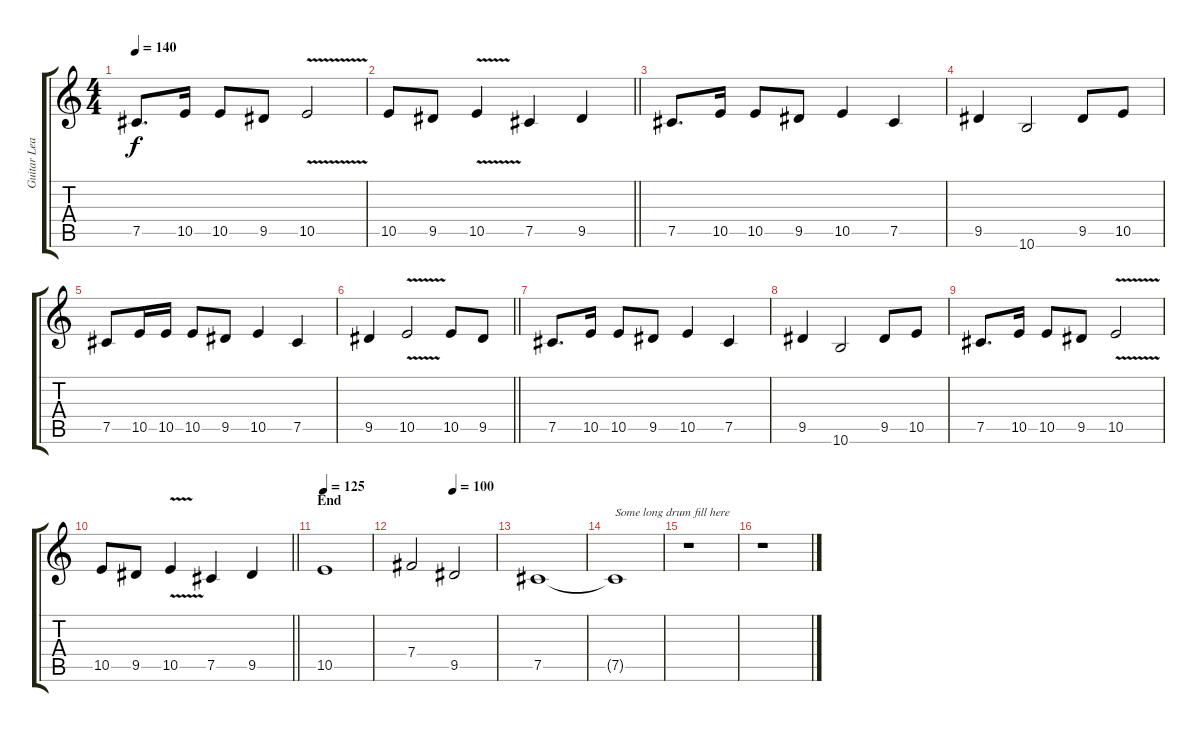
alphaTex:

\track ("Guitar Lead II" "Guitar Lea") {instrument distortionguitar}
\staff {score tabs}
\tuning (Db4 Ab3 E3 B2 Gb2 Db2) {hide}
\ts (4 4)
\tempo 140
\clef g2
\ks c
7.5.8{d dy f} 10.5.16 10.5.8 9.5.8 10.5{v}.2 |
\barLineRight lightlight
10.5.8 9.5.8 10.5{v}.4 7.5.4 9.5.4 |
\section ("" "")
7.5.8{d} 10.5.16 10.5.8 9.5.8 10.5.4 7.5.4 |
9.5.4 10.6.2 9.5.8 10.5.8 |
7.5.8 10.5.16 10.5.16 10.5.8 9.5.8 10.5.4 7.5.4 |
\barLineRight lightlight
9.5.4 10.5{v}.2 10.5.8 9.5.8 |
\section ("" "")
7.5.8{d} 10.5.16 10.5.8 9.5.8 10.5.4 7.5.4 |
9.5.4 10.6.2 9.5.8 10.5.8 |
7.5.8{d} 10.5.16 10.5.8 9.5.8 10.5{v}.2 |
\barLineRight lightlight
10.5.8 9.5.8 10.5{v}.4 7.5.4 9.5.4 |
\section ("" "End")
\tempo 125
10.5.1 |
\tempo (100 0.5)
7.4.2 9.5.2 |
7.5.1 |
7.5{t}.1{txt "Some long drum fill here"} |
r.1 |
r.1
